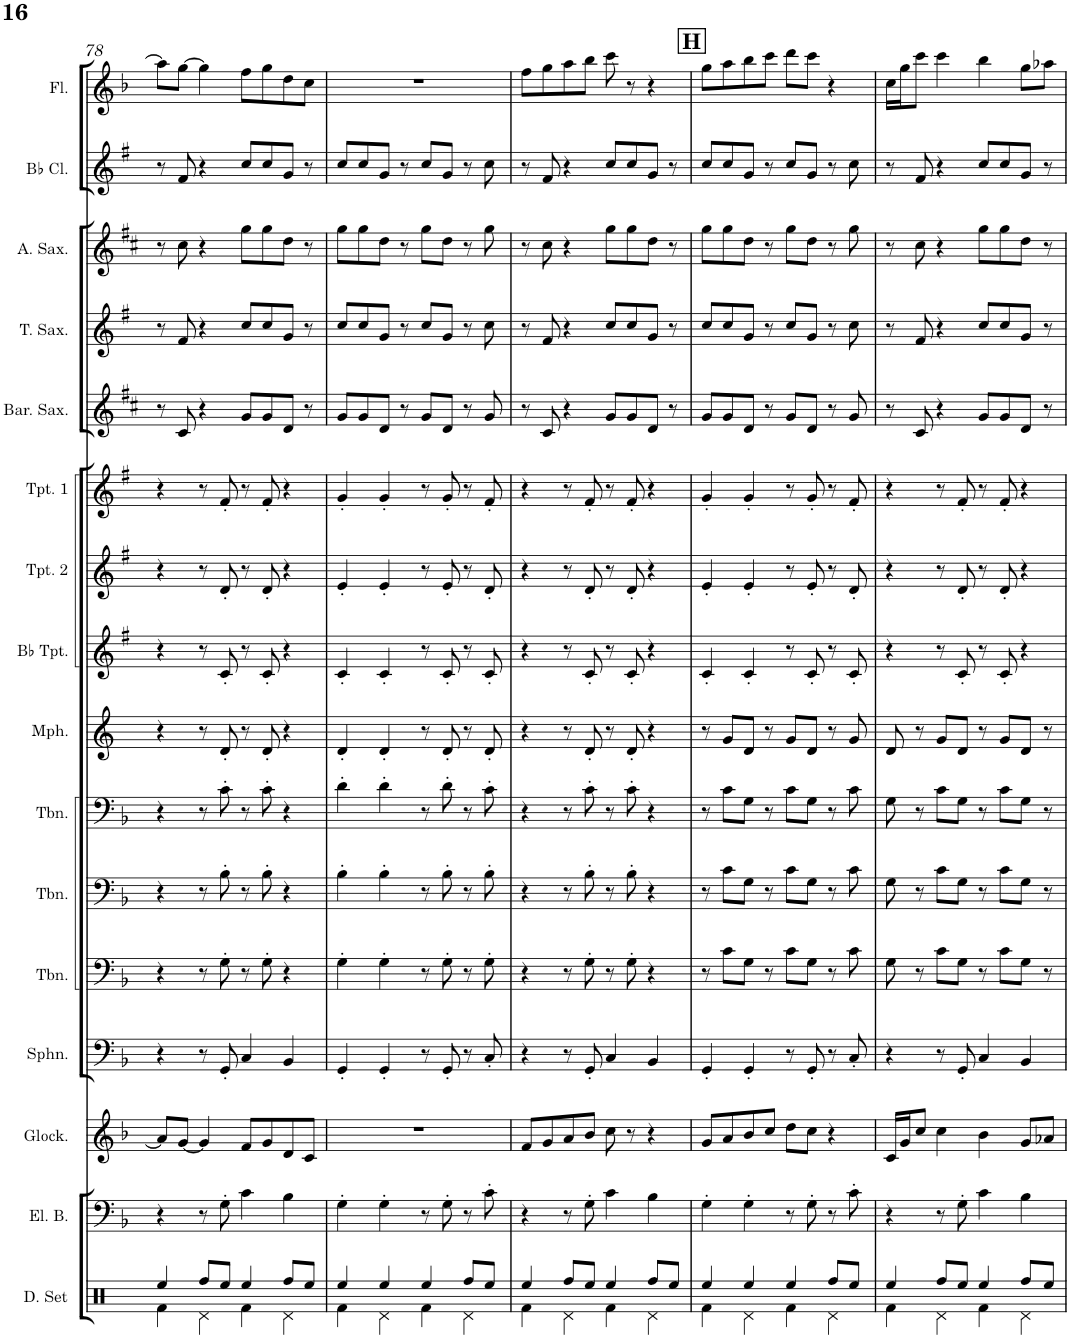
**kern	**kern	**kern	**kern	**kern	**kern	**kern	**kern	**kern	**kern	**kern	**kern	**kern	**kern	**kern	**kern
*part16	*part15	*part14	*part13	*part12	*part11	*part10	*part9	*part8	*part7	*part6	*part5	*part4	*part3	*part2	*part1
*staff16	*staff15	*staff14	*staff13	*staff12	*staff11	*staff10	*staff9	*staff8	*staff7	*staff6	*staff5	*staff4	*staff3	*staff2	*staff1
*I"Drumset	*I"Electric Bass	*I"Glockenspiel	*I"Sousaphone	*I"Trombone	*I"Trombone	*I"Trombone	*I"Mellophone	*I"Bb Trumpet	*I"Trumpet 2	*I"Trumpet 1	*I"Baritone Sax	*I"Tenor Sax	*I"Alto Sax	*I"Bb Clarinet	*I"Flute
*I'D. Set	*I'El. B.	*I'Glock.	*I'Sphn.	*I'Tbn.	*I'Tbn.	*I'Tbn.	*I'Mph.	*I'Bb Tpt.	*I'Tpt. 2	*I'Tpt. 1	*I'Bar. Sax.	*I'T. Sax.	*I'A. Sax.	*I'Bb Cl.	*I'Fl.
!!LO:PB:g=z
*clefX	*clefF4	*clefG2	*clefF4	*clefF4	*clefF4	*clefF4	*clefG2	*clefG2	*clefG2	*clefG2	*clefG2	*clefG2	*clefG2	*clefG2	*clefG2
*	*Trd7c12	*Trd-14c-24	*	*	*	*	*Trd4c7	*Trd1c2	*Trd1c2	*Trd1c2	*Trd12c21	*Trd8c14	*Trd5c9	*Trd1c2	*
*k[]	*k[b-]	*k[b-]	*k[b-]	*k[b-]	*k[b-]	*k[b-]	*k[]	*k[f#]	*k[f#]	*k[f#]	*k[f#c#]	*k[f#]	*k[f#c#]	*k[f#]	*k[b-]
*M4/4	*M4/4	*M4/4	*M4/4	*M4/4	*M4/4	*M4/4	*M4/4	*M4/4	*M4/4	*M4/4	*M4/4	*M4/4	*M4/4	*M4/4	*M4/4
=78	=78	=78	=78	=78	=78	=78	=78	=78	=78	=78	=78	=78	=78	=78	=78
*^	*	*	*	*	*	*	*	*	*	*	*	*	*	*	*
4Ree/	4Rf\	4r	8a-/L]	4r	4r	4r	4r	4r	4r	4r	4r	8r	8r	8r	8r	8aa-\L]
.	.	.	[8g/J	.	.	.	.	.	.	.	.	8c#/	8f#/	8cc#\	8f#/	[8gg\J
8Rff/L	4Rd\	8r	4g/]	8r	8r	8r	8r	8r	8r	8r	8r	4r	4r	4r	4r	4gg\]
8Ree/J	.	8G'\	.	8GG'/	8G'\	8B-'\	8c'\	8d'/	8c'/	8d'/	8f#'/	.	.	.	.	.
4Ree/	4Rf\	4c\	8f/L	4C/	8r	8r	8r	8r	8r	8r	8r	8g/L	8cc/L	8gg\L	8cc/L	8ff\L
.	.	.	8g/	.	8G'\	8B-'\	8c'\	8d'/	8c'/	8d'/	8f#'/	8g/	8cc/	8gg\	8cc/	8gg\
8Rff/L	4Rd\	4B-\	8d/	4BB-/	4r	4r	4r	4r	4r	4r	4r	8d/J	8g/J	8dd\J	8g/J	8dd\
8Ree/J	.	.	8c/J	.	.	.	.	.	.	.	.	8r	8r	8r	8r	8cc\J
=79	=79	=79	=79	=79	=79	=79	=79	=79	=79	=79	=79	=79	=79	=79	=79	=79
4Ree/	4Rf\	4G'\	1r	4GG'/	4G'\	4B-'\	4d'\	4d'/	4c'/	4e'/	4g'/	8g/L	8cc/L	8gg\L	8cc/L	1r
.	.	.	.	.	.	.	.	.	.	.	.	8g/	8cc/	8gg\	8cc/	.
4Ree/	4Rd\	4G'\	.	4GG'/	4G'\	4B-'\	4d'\	4d'/	4c'/	4e'/	4g'/	8d/J	8g/J	8dd\J	8g/J	.
.	.	.	.	.	.	.	.	.	.	.	.	8r	8r	8r	8r	.
4Ree/	4Rf\	8r	.	8r	8r	8r	8r	8r	8r	8r	8r	8g/L	8cc/L	8gg\L	8cc/L	.
.	.	8G'\	.	8GG'/	8G'\	8B-'\	8d'\	8d'/	8c'/	8e'/	8g'/	8d/J	8g/J	8dd\J	8g/J	.
8Rff/L	4Rd\	8r	.	8r	8r	8r	8r	8r	8r	8r	8r	8r	8r	8r	8r	.
8Ree/J	.	8c'\	.	8C'/	8G'\	8B-'\	8c'\	8d'/	8c'/	8d'/	8f#'/	8g/	8cc\	8gg\	8cc\	.
=80	=80	=80	=80	=80	=80	=80	=80	=80	=80	=80	=80	=80	=80	=80	=80	=80
4Ree/	4Rf\	4r	8f/L	4r	4r	4r	4r	4r	4r	4r	4r	8r	8r	8r	8r	8ff\L
.	.	.	8g/	.	.	.	.	.	.	.	.	8c#/	8f#/	8cc#\	8f#/	8gg\
8Rff/L	4Rd\	8r	8a/	8r	8r	8r	8r	8r	8r	8r	8r	4r	4r	4r	4r	8aa\
8Ree/J	.	8G'\	8b-/J	8GG'/	8G'\	8B-'\	8c'\	8d'/	8c'/	8d'/	8f#'/	.	.	.	.	8bb-\J
4Ree/	4Rf\	4c\	8cc\	4C/	8r	8r	8r	8r	8r	8r	8r	8g/L	8cc/L	8gg\L	8cc/L	8ccc\
.	.	.	8r	.	8G'\	8B-'\	8c'\	8d'/	8c'/	8d'/	8f#'/	8g/	8cc/	8gg\	8cc/	8r
8Rff/L	4Rd\	4B-\	4r	4BB-/	4r	4r	4r	4r	4r	4r	4r	8d/J	8g/J	8dd\J	8g/J	4r
8Ree/J	.	.	.	.	.	.	.	.	.	.	.	8r	8r	8r	8r	.
!!LO:REH:place=s1:a:B:cj:fs=14:t=H
=81	=81	=81	=81	=81	=81	=81	=81	=81	=81	=81	=81	=81	=81	=81	=81	=81
4Ree/	4Rf\	4G'\	8g/L	4GG'/	8r	8r	8r	8r	4c'/	4e'/	4g'/	8g/L	8cc/L	8gg\L	8cc/L	8gg\L
.	.	.	8a/	.	8c\L	8c\L	8c\L	8g/L	.	.	.	8g/	8cc/	8gg\	8cc/	8aa\
4Ree/	4Rd\	4G'\	8b-/	4GG'/	8G\J	8G\J	8G\J	8d/J	4c'/	4e'/	4g'/	8d/J	8g/J	8dd\J	8g/J	8bb-\
.	.	.	8cc/J	.	8r	8r	8r	8r	.	.	.	8r	8r	8r	8r	8ccc\J
4Ree/	4Rf\	8r	8dd\L	8r	8c\L	8c\L	8c\L	8g/L	8r	8r	8r	8g/L	8cc/L	8gg\L	8cc/L	8ddd\L
.	.	8G'\	8cc\J	8GG'/	8G\J	8G\J	8G\J	8d/J	8c'/	8e'/	8g'/	8d/J	8g/J	8dd\J	8g/J	8ccc\J
8Rff/L	4Rd\	8r	4r	8r	8r	8r	8r	8r	8r	8r	8r	8r	8r	8r	8r	4r
8Ree/J	.	8c'\	.	8C'/	8c\	8c\	8c\	8g/	8c'/	8d'/	8f#'/	8g/	8cc\	8gg\	8cc\	.
=82	=82	=82	=82	=82	=82	=82	=82	=82	=82	=82	=82	=82	=82	=82	=82	=82
4Ree/	4Rf\	4r	16c/LL	4r	8G\	8G\	8G\	8d/	4r	4r	4r	8r	8r	8r	8r	16cc\LL
.	.	.	16g/J	.	.	.	.	.	.	.	.	.	.	.	.	16gg\J
.	.	.	8cc/J	.	8r	8r	8r	8r	.	.	.	8c#/	8f#/	8cc#\	8f#/	8ccc\J
8Rff/L	4Rd\	8r	4cc\	8r	8c\L	8c\L	8c\L	8g/L	8r	8r	8r	4r	4r	4r	4r	4ccc\
8Ree/J	.	8G'\	.	8GG'/	8G\J	8G\J	8G\J	8d/J	8c'/	8d'/	8f#'/	.	.	.	.	.
4Ree/	4Rf\	4c\	4b-\	4C/	8r	8r	8r	8r	8r	8r	8r	8g/L	8cc/L	8gg\L	8cc/L	4bb-\
.	.	.	.	.	8c\L	8c\L	8c\L	8g/L	8c'/	8d'/	8f#'/	8g/	8cc/	8gg\	8cc/	.
8Rff/L	4Rd\	4B-\	8g/L	4BB-/	8G\J	8G\J	8G\J	8d/J	4r	4r	4r	8d/J	8g/J	8dd\J	8g/J	8gg\L
8Ree/J	.	.	8a-X/J	.	8r	8r	8r	8r	.	.	.	8r	8r	8r	8r	8aa-X\J
*v	*v	*	*	*	*	*	*	*	*	*	*	*	*	*	*	*
=	=	=	=	=	=	=	=	=	=	=	=	=	=	=	=
*-	*-	*-	*-	*-	*-	*-	*-	*-	*-	*-	*-	*-	*-	*-	*-
